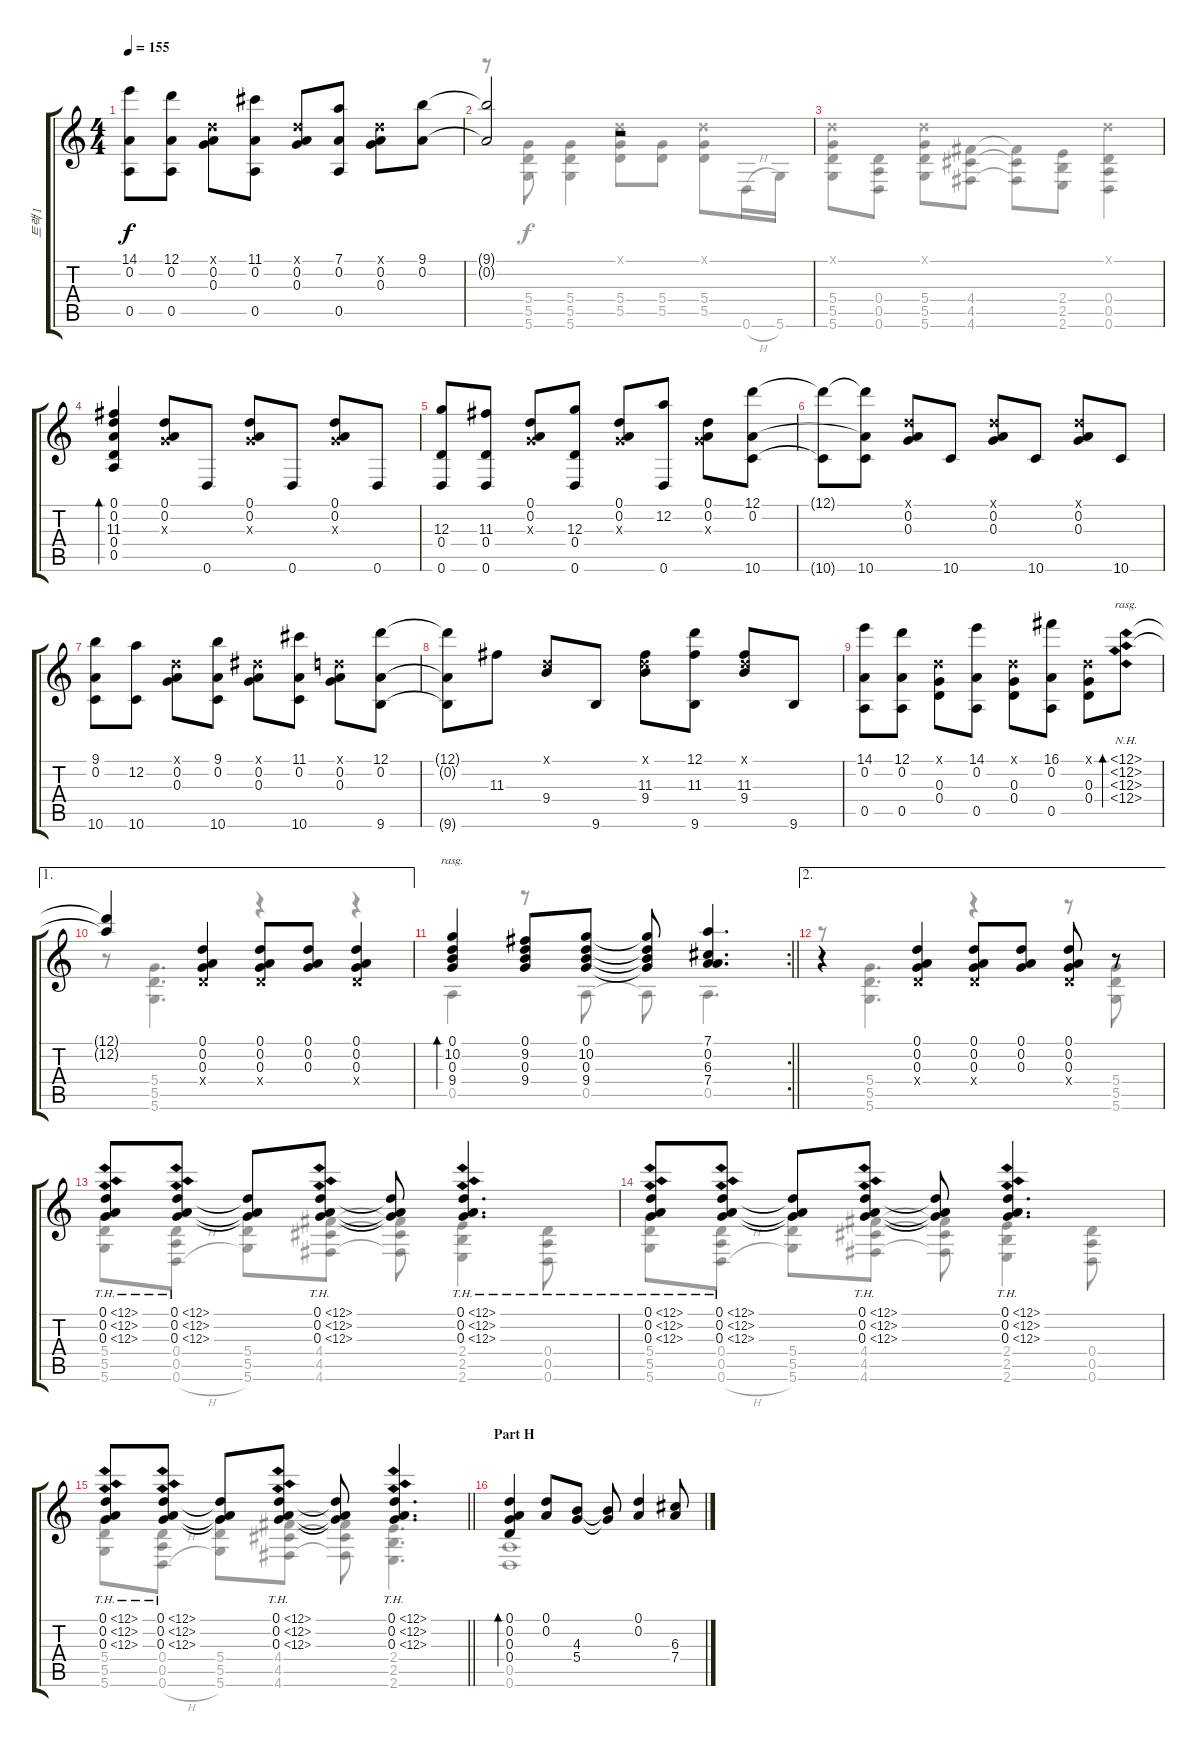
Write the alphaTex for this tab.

\track ("트랙 1" "트랙 1") {instrument acousticguitarsteel}
\staff {score tabs}
\tuning (D4 A3 G3 D3 A2 D2) {hide}
\voice
\ts (4 4)
\tempo 155
\clef g2
\ks c
(14.1 0.2 0.5).8{dy f} (12.1 0.2 0.5).8 (0.1{x} 0.2 0.3).8 (11.1 0.2 0.5).8 (0.1{x} 0.2 0.3).8 (7.1 0.2 0.5).8 (0.1{x} 0.2 0.3).8 (9.1 0.2).8 |
(9.1{t} 0.2{t}).2 r.2 |
|
(0.1 0.2 11.3 0.4 0.5).4{bd 240} (0.1 0.2 0.3{x}).8 0.6.8 (0.1 0.2 0.3{x}).8 0.6.8 (0.1 0.2 0.3{x}).8 0.6.8 |
(12.3 0.4 0.6).8 (11.3 0.4 0.6).8 (0.1 0.2 0.3{x}).8 (12.3 0.4 0.6).8 (0.1 0.2 0.3{x}).8 (12.2 0.6).8 (0.1 0.2 0.3{x}).8 (12.1 0.2 10.6).8 |
(12.1{t} 10.6{t}).8 (12.1{t} 0.2{t} 10.6).8 (0.1{x} 0.2 0.3).8 10.6.8 (0.1{x} 0.2 0.3).8 10.6.8 (0.1{x} 0.2 0.3).8 10.6.8 |
(9.1 0.2 10.6).8 (12.2 10.6).8 (0.1{x} 0.2 0.3).8 (9.1 0.2 10.6).8 (1.1{x} 0.2 0.3).8 (11.1 0.2 10.6).8 (0.1{x} 0.2 0.3).8 (12.1 0.2 9.6).8 |
(12.1{t} 0.2{t} 9.6{t}).8 11.3.8 (0.1{x} 9.4).8 9.6.8 (0.1{x} 11.3 9.4).8 (12.1 11.3 9.6).8 (0.1{x} 11.3 9.4).8 9.6.8 |
(14.1 0.2 0.5).8 (12.1 0.2 0.5).8 (0.1{x} 0.3 0.4).8 (14.1 0.2 0.5).8 (0.1{x} 0.3 0.4).8 (16.1 0.2 0.5).8 (0.1{x} 0.3 0.4).8 (12.1{nh} 12.2{nh} 12.3{nh} 12.4{nh}).8{bd 240 rasg ii} |
\ae 1
(12.1{t} 12.2{t}).4 (0.1 0.2 0.3 0.4{x}).4 (0.1 0.2 0.3 0.4{x}).8 (0.1 0.2 0.3).8 (0.1 0.2 0.3 0.4{x}).4 |
\rc 2
\barLineRight lightlight
(0.1 10.2 0.3 9.4).4{bd 120 rasg ii} (0.1 9.2 0.3 9.4).8 (0.1 10.2 0.3 9.4).8 (0.1{t} 10.2{t} 0.3{t} 9.4{t}).8 (7.1 0.2 6.3 7.4).4{d} |
\ae 2
r.4 (0.1 0.2 0.3 0.4{x}).4 (0.1 0.2 0.3 0.4{x}).8 (0.1 0.2 0.3).8 (0.1 0.2 0.3 0.4{x}).8 r.8 |
(0.1{th 12} 0.2{th 12} 0.3{th 12}).8 (0.1{th 12} 0.2{th 12} 0.3{th 12}).8 (0.1{t} 0.2{t} 0.3{t}).8 (0.1{th 12} 0.2{th 12} 0.3{th 12}).8 (0.1{t} 0.2{t} 0.3{t}).8 (0.1{th 12} 0.2{th 12} 0.3{th 12}).4{d} |
(0.1{th 12} 0.2{th 12} 0.3{th 12}).8 (0.1{th 12} 0.2{th 12} 0.3{th 12}).8 (0.1{t} 0.2{t} 0.3{t}).8 (0.1{th 12} 0.2{th 12} 0.3{th 12}).8 (0.1{t} 0.2{t} 0.3{t}).8 (0.1{th 12} 0.2{th 12} 0.3{th 12}).4{d} |
\barLineRight lightlight
(0.1{th 12} 0.2{th 12} 0.3{th 12}).8 (0.1{th 12} 0.2{th 12} 0.3{th 12}).8 (0.1{t} 0.2{t} 0.3{t}).8 (0.1{th 12} 0.2{th 12} 0.3{th 12}).8 (0.1{t} 0.2{t} 0.3{t}).8 (0.1{th 12} 0.2{th 12} 0.3{th 12}).4{d} |
\section ("" "Part H")
(0.1 0.2 0.3 0.4).4{bd 240} (0.1 0.2).8 (4.3 5.4).8 (4.3{t} 5.4{t}).8 (0.1 0.2).4 (6.3 7.4).8
\voice
\clef g2
\ottava regular
\simile none
\ks c
|
r.8 (5.4 5.5 5.6).8 (5.4 5.5 5.6).4 (0.1{x} 5.4 5.5).8 (5.4 5.5).8 (0.1{x} 5.4 5.5).8 0.6{h}.16 5.6.16 |
(0.1{x} 5.4 5.5 5.6).8 (0.4 0.5 0.6).8 (0.1{x} 5.4 5.5 5.6).8 (4.4 4.5 4.6).8 (4.4{t} 4.5{t} 4.6{t}).8 (2.4 2.5 2.6).8 (0.1{x} 0.4 0.5 0.6).4 |
|
|
|
|
|
|
r.8 (5.4 5.5 5.6).4{d} r.4 r.4 |
\barLineRight lightlight
0.5.4 r.8 0.5.8 0.5{t}.8 0.5.4{d} |
r.8 (5.4 5.5 5.6).4{d} r.4 r.8 (5.4 5.5 5.6).8 |
(5.4 5.5 5.6).8 (0.4 0.5 0.6{h}).8 (5.4 5.5 5.6).8 (4.4 4.5 4.6).8 (4.4{t} 4.5{t} 4.6{t}).8 (2.4 2.5 2.6).4 (0.4 0.5 0.6).8 |
(5.4 5.5 5.6).8 (0.4 0.5 0.6{h}).8 (5.4 5.5 5.6).8 (4.4 4.5 4.6).8 (4.4{t} 4.5{t} 4.6{t}).8 (2.4 2.5 2.6).4 (0.4 0.5 0.6).8 |
\barLineRight lightlight
(5.4 5.5 5.6).8 (0.4 0.5 0.6{h}).8 (5.4 5.5 5.6).8 (4.4 4.5 4.6).8 (4.4{t} 4.5{t} 4.6{t}).8 (2.4 2.5 2.6).4{d} |
(0.5 0.6).1
